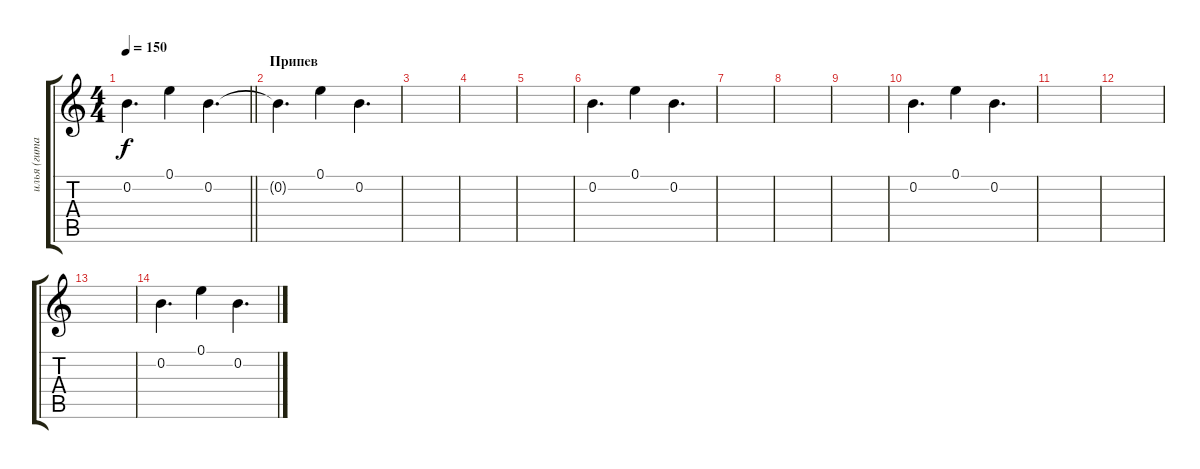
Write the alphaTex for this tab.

\track ("илья (гитара)" "илья (гита") {instrument electricguitarclean}
\staff {score tabs}
\tuning (E4 B3 G3 D3 A2 E2) {hide}
\ts (4 4)
\tempo 150
\clef g2
\barLineRight lightlight
\ks c
0.2{t}.4{d dy f} 0.1.4 0.2.4{d} |
\section ("" "Припев")
0.2{t}.4{d} 0.1.4 0.2.4{d} |
|
|
|
0.2.4{d} 0.1.4 0.2.4{d} |
|
|
|
0.2.4{d} 0.1.4 0.2.4{d} |
|
|
|
0.2.4{d} 0.1.4 0.2.4{d}
